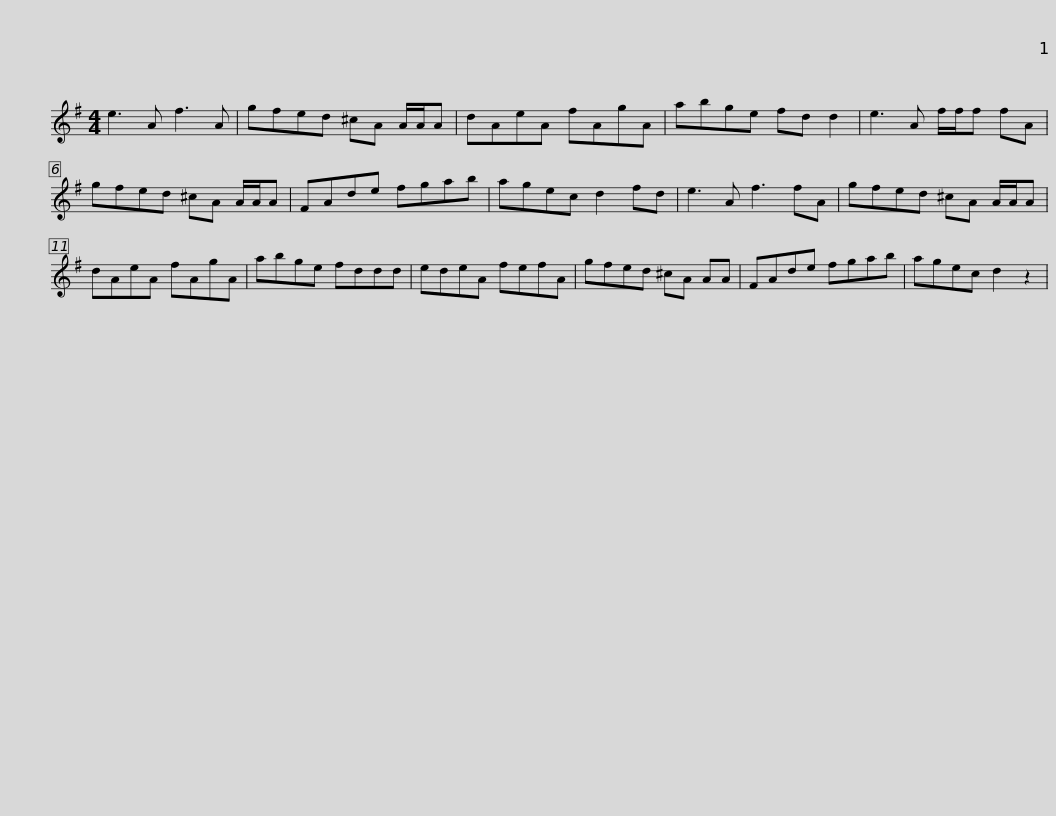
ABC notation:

X:1
L:1/8
M:4/4
I:linebreak $
K:G
V:1 treble
V:1
 e3 A f3 A | gfed ^cA A/A/A | dAeA fAgA | abge fd d2 | e3 A f/f/f fA |$ %5
 gfed ^cA A/A/A | FAde fgab | agec d2 fd | e3 A f3 fA | gfed ^cA A/A/A |$ %10
 dAeA fAgA | abge fddd | edeA fefA | gfed ^cA AA | FAde fgab |$ %15
 agec d2 z2 | %16
